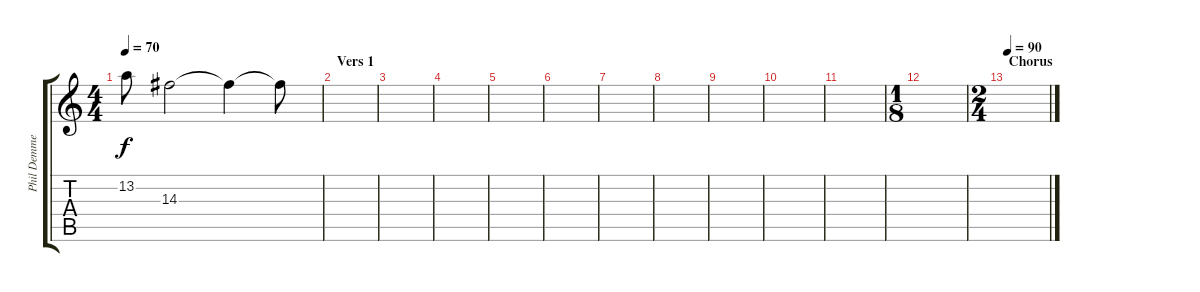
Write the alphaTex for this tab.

\track ("Phil Demmel guit 1" "Phil Demme") {instrument acousticguitarsteel}
\staff {score tabs}
\tuning (Db4 Ab3 E3 B2 Gb2 B1) {hide}
\ts (4 4)
\tempo 70
\clef g2
\ks c
13.2.8{dy f} 14.3.2 14.3{t}.4 14.3{t}.8 |
\section ("" "Vers 1")
|
|
|
|
|
|
|
|
|
|
\ts (1 8)
|
\ts (2 4)
\section ("" "Chorus")
\tempo 90
